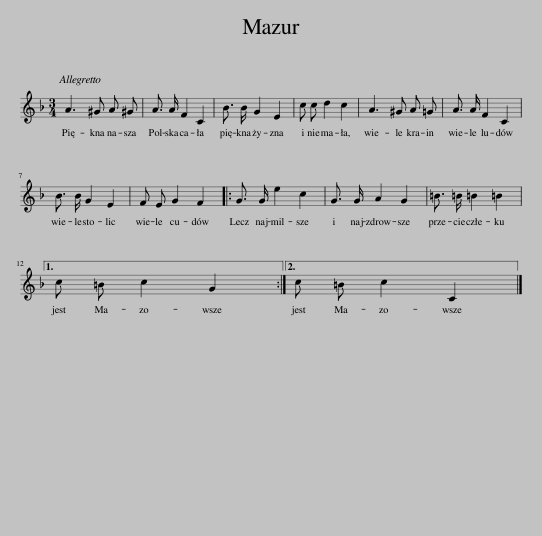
X:1
L:1/8
M:3/4
I:linebreak $
K:F
V:1 treble
V:1
 A3 ^G[Q:1/4=120] A ^G | A3/2 A/ F2 C2 | B3/2 B/ G2 E2 | c c d2 c2 | A3 ^G A =G | %5
 A3/2 A/ F2 C2 |$ B3/2 B/ G2 E2 | F E G2 F2 |: G3/2 G/ e2 c2 | G3/2 G/ A2 G2 | %10
 =B3/2 =B/ =B2 =B2 |1$ c =B c2 G2 :|2 c =B c2 C2 |] %13
